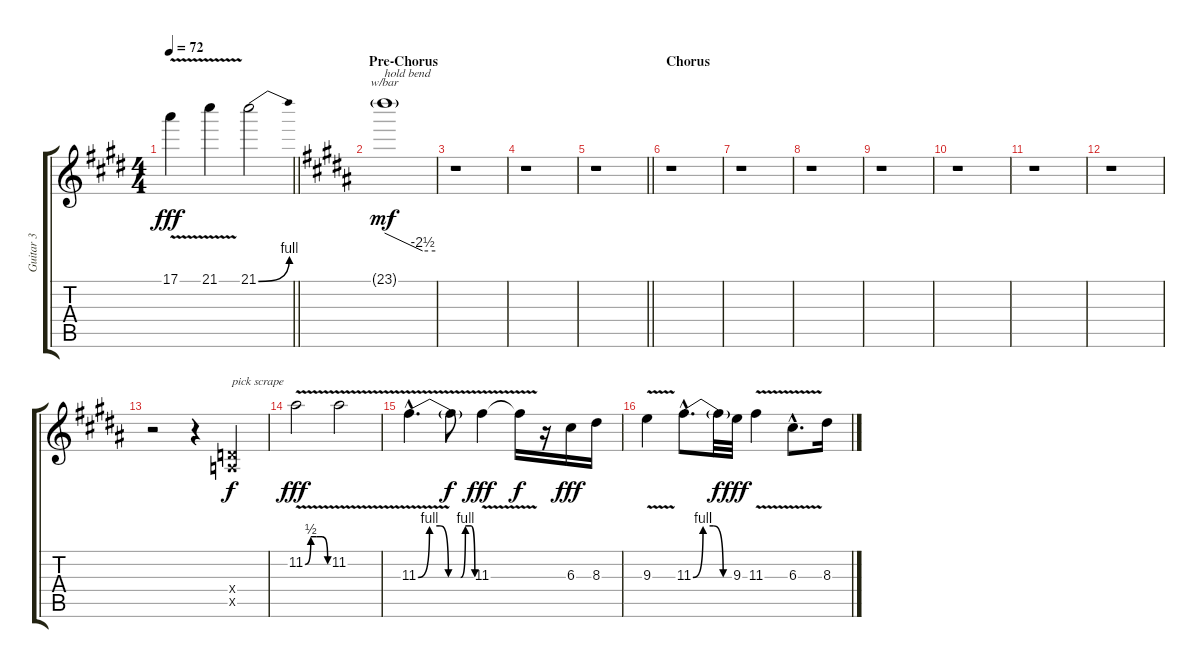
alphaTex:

\track ("Guitar 3" "Guitar 3") {instrument distortionguitar}
\staff {score tabs}
\tuning (E4 B3 G3 D3 A2 E2) {hide}
\ts (4 4)
\tempo 72
\clef g2
\barLineRight lightlight
\ks e
17.1{v}.4{dy fff} 21.1{v}.4 21.1{be (bend 0 0 60 4)}.2 |
\section ("" "Pre-Chorus")
\ks b
23.1{g}.1{tbe (custom default 0 0 45 -10 60 -10) txt "hold bend" dy mf} |
r.1 |
r.1 |
\barLineRight lightlight
r.1 |
\section ("" "Chorus")
r.1 |
r.1 |
r.1 |
r.1 |
r.1 |
r.1 |
r.1 |
r.2 r.4 (0.4{x} 0.5{x}).4{txt "pick scrape" dy f} |
11.2{be (custom 0 0 15 2 30 2 45 2 60 0) v}.2{dy fff} 11.2{v}.2 |
11.3{be (custom 0 0 12 4 23 4 32 0 45 0 50 4 56 4 60 0) v hac}.4{d} 11.3{t}.8{dy f} 11.3{v}.4{dy fff} 11.3{t}.16{dy f} r.16 6.3.16{dy fff} 8.3.16 |
9.3{v}.4 11.3{be (custom 0 0 15 4 30 4 45 0 60 0) hac}.8{d} 11.3{t}.32{dy f} 9.3.32{dy fff} 11.3{v}.4 6.3{v hac}.8{d} 8.3.16
